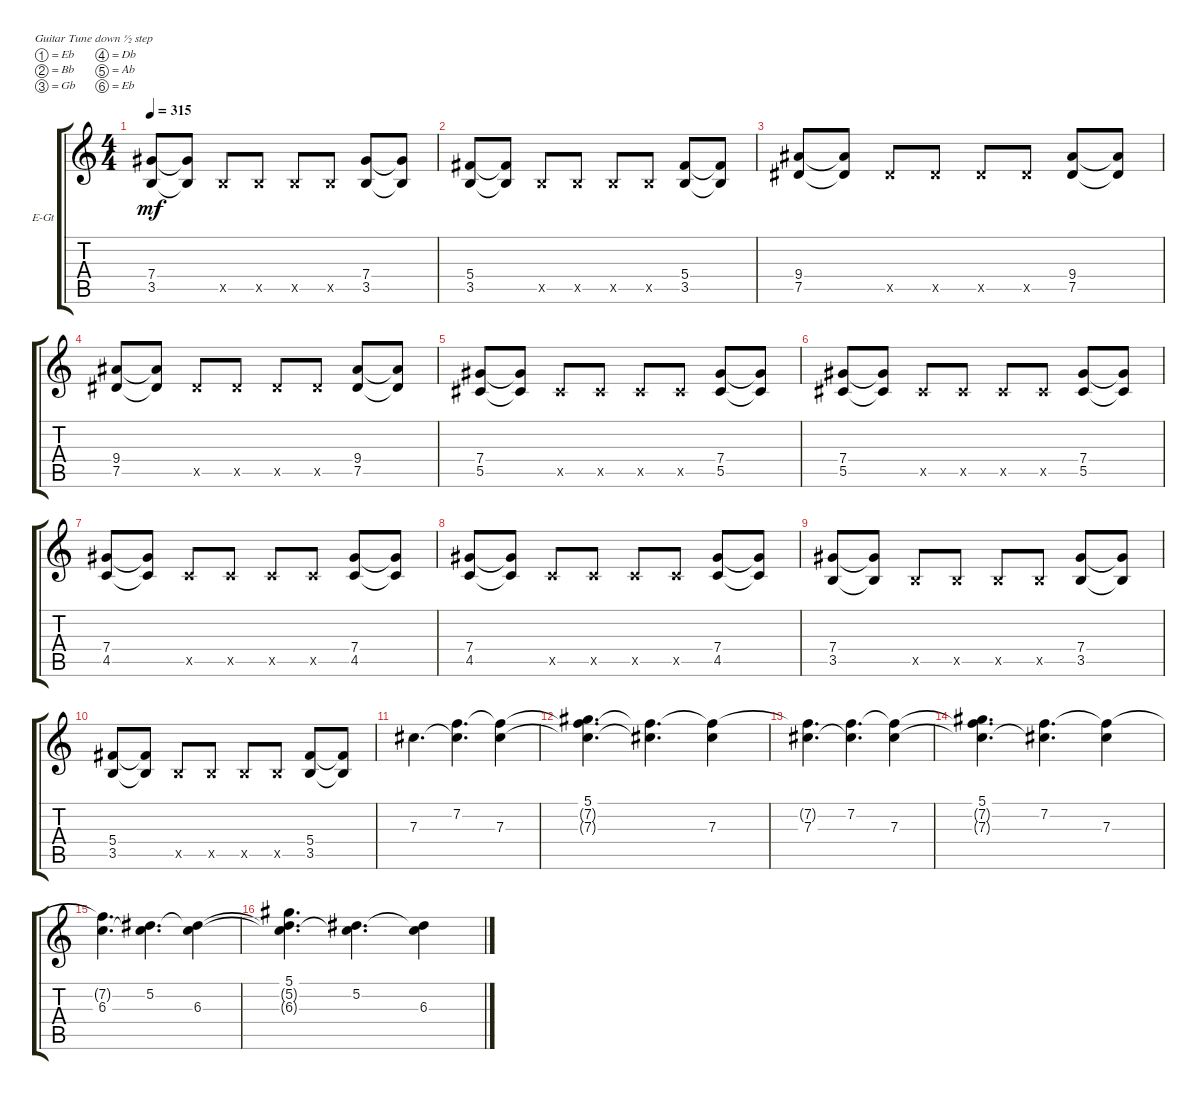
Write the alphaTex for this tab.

\bracketExtendMode groupsimilarinstruments
\firstSystemTrackNameOrientation horizontal
\otherSystemsTrackNameOrientation horizontal
\track ("right" "E-Gt") {instrument distortionguitar}
\staff {score tabs}
\tuning (Eb4 Bb3 Gb3 Db3 Ab2 Eb2)
\ts (4 4)
\tempo 315
\clef g2
\ks c
(7.4 3.5).8{dy mf} (3.5{t} 7.4{t}).8 3.5{x}.8 3.5{x}.8 3.5{x}.8 3.5{x}.8 (3.5 7.4).8 (3.5{t} 7.4{t}).8 |
(5.4 3.5).8 (5.4{t} 3.5{t}).8 3.5{x}.8 3.5{x}.8 3.5{x}.8 3.5{x}.8 (3.5 5.4).8 (5.4{t} 3.5{t}).8 |
(7.5 9.4).8 (9.4{t} 7.5{t}).8 7.5{x}.8 7.5{x}.8 7.5{x}.8 7.5{x}.8 (7.5 9.4).8 (7.5{t} 9.4{t}).8 |
(7.5 9.4).8 (9.4{t} 7.5{t}).8 7.5{x}.8 7.5{x}.8 7.5{x}.8 7.5{x}.8 (7.5 9.4).8 (7.5{t} 9.4{t}).8 |
(5.5 7.4).8 (7.4{t} 5.5{t}).8 5.5{x}.8 5.5{x}.8 5.5{x}.8 5.5{x}.8 (5.5 7.4).8 (5.5{t} 7.4{t}).8 |
(5.5 7.4).8 (7.4{t} 5.5{t}).8 5.5{x}.8 5.5{x}.8 5.5{x}.8 5.5{x}.8 (5.5 7.4).8 (5.5{t} 7.4{t}).8 |
(4.5 7.4).8 (7.4{t} 4.5{t}).8 4.5{x}.8 4.5{x}.8 4.5{x}.8 4.5{x}.8 (4.5 7.4).8 (4.5{t} 7.4{t}).8 |
(4.5 7.4).8 (7.4{t} 4.5{t}).8 4.5{x}.8 4.5{x}.8 4.5{x}.8 4.5{x}.8 (4.5 7.4).8 (4.5{t} 7.4{t}).8 |
(7.4 3.5).8 (3.5{t} 7.4{t}).8 3.5{x}.8 3.5{x}.8 3.5{x}.8 3.5{x}.8 (3.5 7.4).8 (3.5{t} 7.4{t}).8 |
(5.4 3.5).8 (5.4{t} 3.5{t}).8 3.5{x}.8 3.5{x}.8 3.5{x}.8 3.5{x}.8 (3.5 5.4).8 (5.4{t} 3.5{t}).8 |
7.3.4{d} (7.2 7.3{t}).4{d} (7.3 7.2{t}).4 |
(5.1 7.3{t} 7.2{t}).4{d} (7.2{t} 7.3{t}).4{d} (7.3 7.2{t}).4 |
(7.3 7.2{t}).4{d} (7.2 7.3{t}).4{d} (7.3 7.2{t}).4 |
(5.1 7.3{t} 7.2{t}).4{d} (7.2 7.3{t}).4{d} (7.3 7.2{t}).4 |
(6.3 7.2{t}).4{d} (5.2 6.3{t}).4{d} (6.3 5.2{t}).4 |
(5.1 6.3{t} 5.2{t}).4{d} (5.2 6.3{t}).4{d} (6.3 5.2{t}).4
